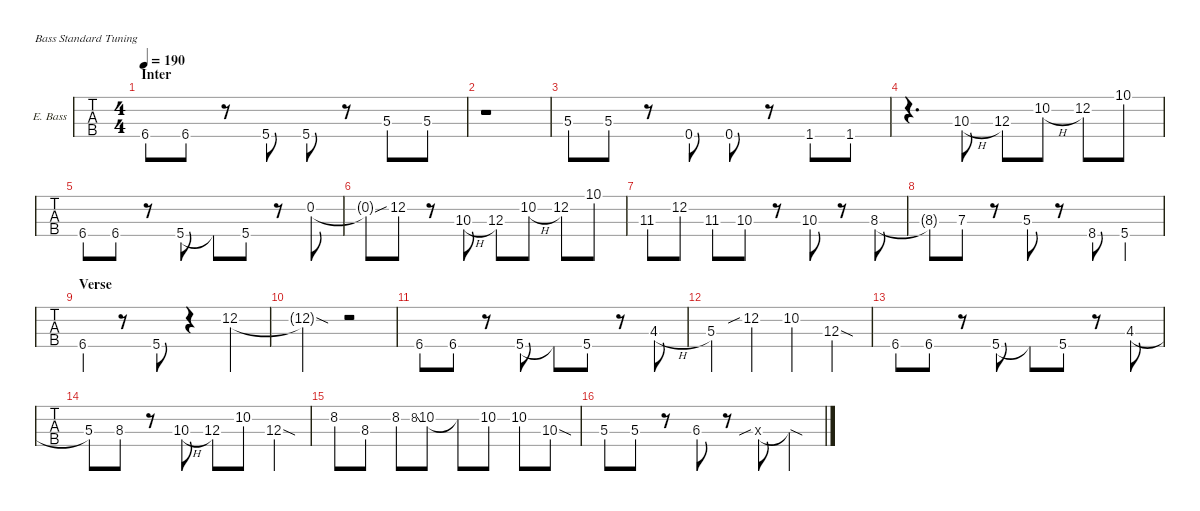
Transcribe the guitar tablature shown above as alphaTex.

\defaultSystemsLayout 4
\hideDynamics
\bracketExtendMode nobrackets
\firstSystemTrackNameOrientation horizontal
\track ("Ele. Bass" "E. Bass") {defaultSystemsLayout 4 instrument electricbassfinger}
\staff {tabs}
\tuning (G2 D2 A1 E1)
\ts (4 4)
\section ("" "Inter")
\tempo 190
\clef f4
\ks f
6.4{acc b}.8{dy f} 6.4{acc b}.8 r.8 5.4{acc forcenatural}.8 5.4{acc forcenatural}.8 r.8 5.3{acc forcenatural}.8 5.3{acc forcenatural}.8 |
r.1 |
5.3{acc forcenatural}.8 5.3{acc forcenatural}.8 r.8 0.4{acc forcenatural}.8 0.4{acc forcenatural}.8 r.8 1.4{acc forcenatural}.8 1.4{acc forcenatural}.8 |
r.4{d} 10.3{h acc forcenatural}.8 12.3{acc forcenatural}.8 10.2{h acc forcenatural}.8 12.2{acc forcenatural}.8 10.1{acc forcenatural}.8 |
6.4{acc b}.8 6.4{acc b}.8 r.8 5.4{acc forcenatural}.8 5.4{t acc forcenatural}.8 5.4{acc forcenatural}.8 r.8 0.2{acc forcenatural}.8 |
0.2{t acc forcenatural}.8 12.2{sib acc forcenatural}.8 r.8 10.3{h acc forcenatural}.8 12.3{acc forcenatural}.8 10.2{h acc forcenatural}.8 12.2{acc forcenatural}.8 10.1{acc forcenatural}.8 |
11.3{acc b}.8 12.2{acc forcenatural}.8 11.3{acc b}.8 10.3{acc forcenatural}.8 r.8 10.3{acc forcenatural}.8 r.8 8.3{acc forcenatural}.8 |
8.3{t acc forcenatural}.8 7.3{acc forcenatural}.8 r.8 5.3{acc forcenatural}.8 r.8 8.4{acc forcenatural}.8 5.4{acc forcenatural}.4 |
\section ("" "Verse")
6.4{st acc b}.4 r.8 5.4{acc forcenatural}.8 r.4 12.2{acc forcenatural}.4 |
12.2{sod t acc forcenatural}.2 r.2 |
6.4{acc b}.8 6.4{acc b}.8 r.8 5.4{acc forcenatural}.8 5.4{t acc forcenatural}.8 5.4{acc forcenatural}.8 r.8 4.3{h acc b}.8 |
5.3{st acc forcenatural}.4 12.2{sib st acc forcenatural}.4 10.2{st acc forcenatural}.4 12.3{sod acc forcenatural}.4 |
6.4{acc b}.8 6.4{acc b}.8 r.8 5.4{acc forcenatural}.8 5.4{t acc forcenatural}.8 5.4{acc forcenatural}.8 r.8 4.3{h acc b}.8 |
5.3{acc forcenatural}.8 8.3{acc forcenatural}.8 r.8 10.3{h acc forcenatural}.8 12.3{acc forcenatural}.8 10.2{acc forcenatural}.8 12.3{sod acc forcenatural}.4 |
8.2{acc b}.8 8.3{acc forcenatural}.8 8.2{acc b}.8 8.2{ss acc b}.8{gr} 10.2{acc forcenatural}.8 10.2{t acc forcenatural}.8 10.2{acc forcenatural}.8 10.2{acc forcenatural}.8 10.3{sod acc forcenatural}.8 |
5.3{acc forcenatural}.8 5.3{acc forcenatural}.8 r.8 6.3{acc b}.8 r.8 5.3{sib x acc forcenatural}.8 5.3{sod x t acc forcenatural}.4
